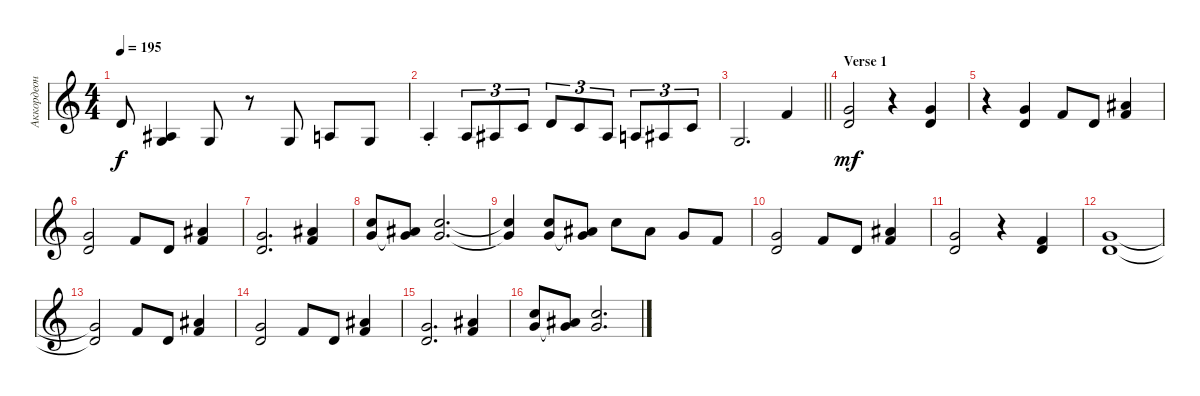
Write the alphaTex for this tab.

\track ("Аккордеон" "Аккордеон") {instrument accordion}
\staff {score}
\tuning (E4 B3 G3 D3 A2 E2) {hide}
\ts (4 4)
\tempo 195
\clef g2
\ks c
3.2.8{dy f} (3.3 5.4).4 0.3.8 r.8 0.3.8 2.3.8 0.3.8 |
2.3{st}.4 2.3.8{tu (3 2)} 3.3.8{tu (3 2)} 5.3.8{tu (3 2)} 3.2.8{tu (3 2)} 5.3.8{tu (3 2)} 3.3.8{tu (3 2)} 2.3.8{tu (3 2)} 3.3.8{tu (3 2)} 5.3.8{tu (3 2)} |
\barLineRight lightlight
0.3.2{d} 1.1.4 |
\section ("" "Verse 1")
(3.1 3.2).2{dy mf} r.4 (3.1 3.2).4 |
r.4 (3.1 3.2).4 1.1.8 3.2.8 (6.1 6.2).4 |
(3.1 3.2).2 1.1.8 3.2.8 (6.1 6.2).4 |
(3.1 3.2).2{d} (6.1 6.2).4 |
(8.1 8.2).8 (6.1 8.2{t}).8 (8.1 8.2).2{d} |
(8.1{t} 8.2{t}).4 (8.1 8.2).8 (6.1 8.2{t}).8 8.1.8 6.1.8 8.2.8 6.2.8 |
(3.1 3.2).2 1.1.8 3.2.8 (6.1 6.2).4 |
(3.1 3.2).2 r.4 (1.1 3.2).4 |
(3.1 3.2).1 |
(3.1{t} 3.2{t}).2 1.1.8 3.2.8 (6.1 6.2).4 |
(3.1 3.2).2 1.1.8 3.2.8 (6.1 6.2).4 |
(3.1 3.2).2{d} (6.1 6.2).4 |
(8.1 8.2).8 (6.1 8.2{t}).8 (8.1 8.2).2{d}
